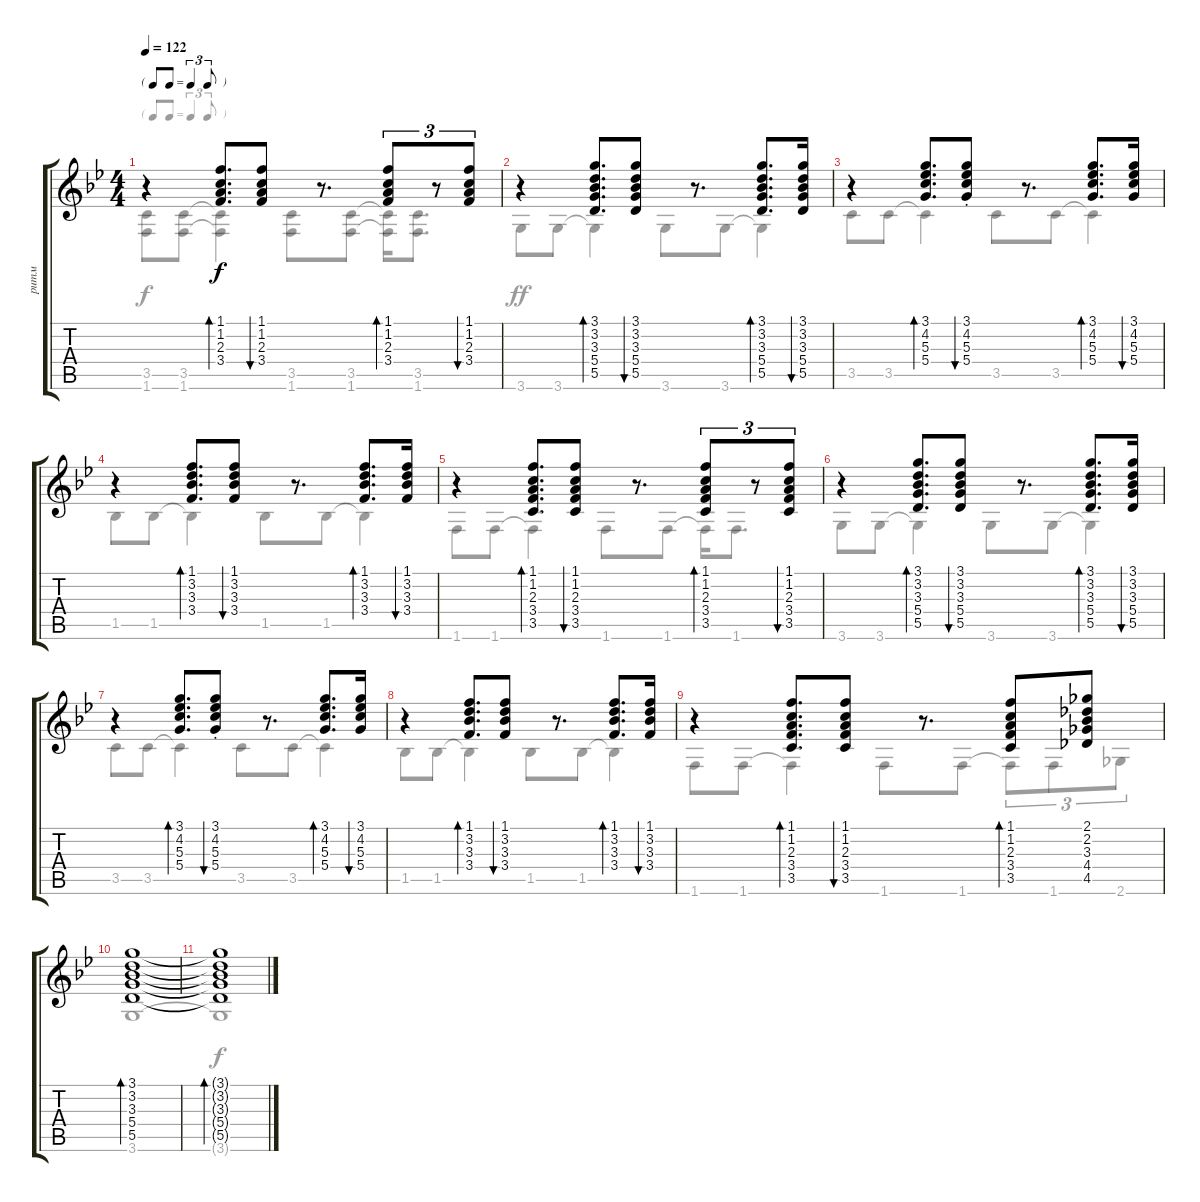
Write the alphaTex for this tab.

\track ("ритм" "ритм") {instrument acousticguitarsteel}
\staff {score tabs}
\tuning (E4 B3 G3 D3 A2 E2) {hide}
\voice
\ts (4 4)
\tf triplet8th
\tempo 122
\clef g2
\ks gminor
r.4{dy f} (1.1 1.2 2.3 3.4).8{d bd 60} (1.1 1.2 2.3 3.4).8{bu 60} r.8{d} (1.1 1.2 2.3 3.4).8{tu (3 2) bd 60} r.8{tu (3 2)} (1.1 1.2 2.3 3.4).8{tu (3 2) bu 60} |
r.4 (3.1 3.2 3.3 5.4 5.5).8{d bd 60} (3.1 3.2 3.3 5.4 5.5).8{bu 60} r.8{d} (3.1 3.2 3.3 5.4 5.5).8{d bd 60} (3.1 3.2 3.3 5.4 5.5).16{bu 60} |
r.4 (3.1 4.2 5.3 5.4).8{d bd 60} (3.1{st} 4.2{st} 5.3{st} 5.4{st}).8{bu 60} r.8{d} (3.1 4.2 5.3 5.4).8{d bd 60} (3.1 4.2 5.3 5.4).16{bu 60} |
r.4 (1.1 3.2 3.3 3.4).8{d bd 60} (1.1 3.2 3.3 3.4).8{bu 60} r.8{d} (1.1 3.2 3.3 3.4).8{d bd 60} (1.1 3.2 3.3 3.4).16{bu 60} |
r.4 (1.1 1.2 2.3 3.4 3.5).8{d bd 60} (1.1 1.2 2.3 3.4 3.5).8{bu 60} r.8{d} (1.1 1.2 2.3 3.4 3.5).8{tu (3 2) bd 60} r.8{tu (3 2)} (1.1 1.2 2.3 3.4 3.5).8{tu (3 2) bu 60} |
r.4 (3.1 3.2 3.3 5.4 5.5).8{d bd 60} (3.1 3.2 3.3 5.4 5.5).8{bu 60} r.8{d} (3.1 3.2 3.3 5.4 5.5).8{d bd 60} (3.1 3.2 3.3 5.4 5.5).16{bu 60} |
r.4 (3.1 4.2 5.3 5.4).8{d bd 60} (3.1{st} 4.2{st} 5.3{st} 5.4{st}).8{bu 60} r.8{d} (3.1 4.2 5.3 5.4).8{d bd 60} (3.1 4.2 5.3 5.4).16{bu 60} |
r.4 (1.1 3.2 3.3 3.4).8{d bd 60} (1.1 3.2 3.3 3.4).8{bu 60} r.8{d} (1.1 3.2 3.3 3.4).8{d bd 60} (1.1 3.2 3.3 3.4).16{bu 60} |
r.4 (1.1 1.2 2.3 3.4 3.5).8{d bd 60} (1.1 1.2 2.3 3.4 3.5).8{bu 60} r.8{d} (1.1 1.2 2.3 3.4 3.5).8{bd 60} (2.1 2.2 3.3 4.4 4.5).8 |
(3.1 3.2 3.3 5.4 5.5).1{bd 60} |
(3.1{t} 3.2{t} 3.3{t} 5.4{t} 5.5{t}).1{bd 60}
\voice
\clef g2
\ottava regular
\simile none
\ks gminor
(3.5 1.6).8{dy f} (3.5 1.6).8 (3.5{t} 1.6{t}).4 (3.5 1.6).8 (3.5 1.6).8 (3.5{t} 1.6{t}).16 (3.5 1.6).8{d} |
3.6.8{dy ff} 3.6.8 3.6{t}.4 3.6.8 3.6.8 3.6{t}.4 |
3.5.8 3.5.8 3.5{t}.4 3.5.8 3.5.8 3.5{t}.4 |
1.5.8 1.5.8 1.5{t}.4 1.5.8 1.5.8 1.5{t}.4 |
1.6.8 1.6.8 1.6{t}.4 1.6.8 1.6.8 1.6{t}.16 1.6.8{d} |
3.6.8 3.6.8 3.6{t}.4 3.6.8 3.6.8 3.6{t}.4 |
3.5.8 3.5.8 3.5{t}.4 3.5.8 3.5.8 3.5{t}.4 |
1.5.8 1.5.8 1.5{t}.4 1.5.8 1.5.8 1.5{t}.4 |
1.6.8 1.6.8 1.6{t}.4 1.6.8 1.6.8 1.6{t}.8{tu (3 2)} 1.6.8{tu (3 2)} 2.6.8{tu (3 2)} |
3.6.1 |
3.6{t}.1{dy f}
